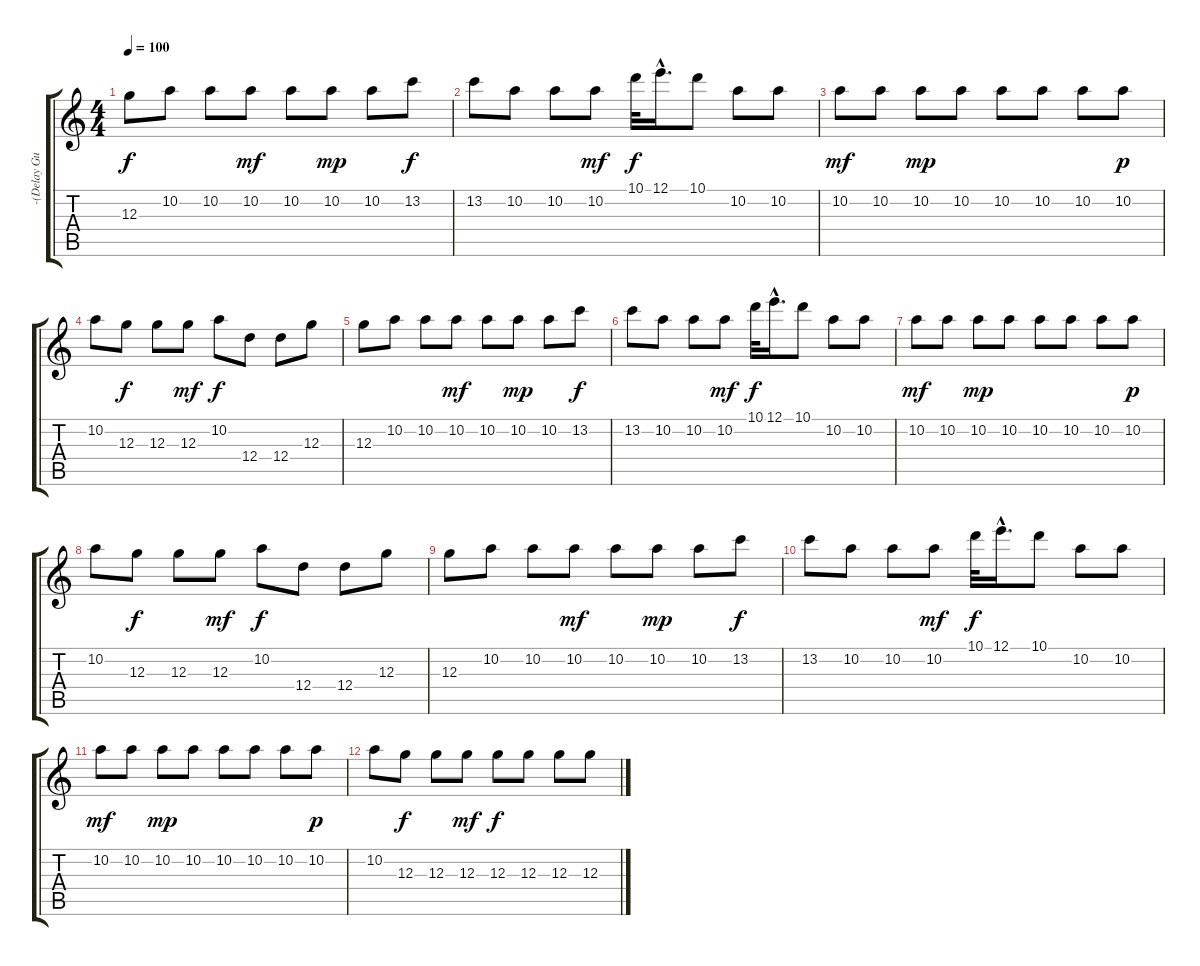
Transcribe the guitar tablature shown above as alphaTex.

\track ("-(Delay Guitar 1)-" "-(Delay Gu") {instrument electricguitarclean}
\staff {score tabs}
\tuning (E4 B3 G3 D3 A2 E2) {hide}
\ts (4 4)
\tempo 100
\clef g2
\ks c
12.3.8{dy f} 10.2.8 10.2.8 10.2.8{dy mf} 10.2.8 10.2.8{dy mp} 10.2.8 13.2.8{dy f} |
13.2.8 10.2.8 10.2.8 10.2.8{dy mf} 10.1.32{dy f} 12.1{hac}.16{d} 10.1.8 10.2.8 10.2.8 |
10.2.8{dy mf} 10.2.8 10.2.8{dy mp} 10.2.8 10.2.8 10.2.8 10.2.8 10.2.8{dy p} |
10.2.8 12.3.8{dy f} 12.3.8 12.3.8{dy mf} 10.2.8{dy f} 12.4.8 12.4.8 12.3.8 |
12.3.8 10.2.8 10.2.8 10.2.8{dy mf} 10.2.8 10.2.8{dy mp} 10.2.8 13.2.8{dy f} |
13.2.8 10.2.8 10.2.8 10.2.8{dy mf} 10.1.32{dy f} 12.1{hac}.16{d} 10.1.8 10.2.8 10.2.8 |
10.2.8{dy mf} 10.2.8 10.2.8{dy mp} 10.2.8 10.2.8 10.2.8 10.2.8 10.2.8{dy p} |
10.2.8 12.3.8{dy f} 12.3.8 12.3.8{dy mf} 10.2.8{dy f} 12.4.8 12.4.8 12.3.8 |
12.3.8 10.2.8 10.2.8 10.2.8{dy mf} 10.2.8 10.2.8{dy mp} 10.2.8 13.2.8{dy f} |
13.2.8 10.2.8 10.2.8 10.2.8{dy mf} 10.1.32{dy f} 12.1{hac}.16{d} 10.1.8 10.2.8 10.2.8 |
10.2.8{dy mf} 10.2.8 10.2.8{dy mp} 10.2.8 10.2.8 10.2.8 10.2.8 10.2.8{dy p} |
10.2.8 12.3.8{dy f} 12.3.8 12.3.8{dy mf} 12.3.8{dy f} 12.3.8 12.3.8 12.3.8
